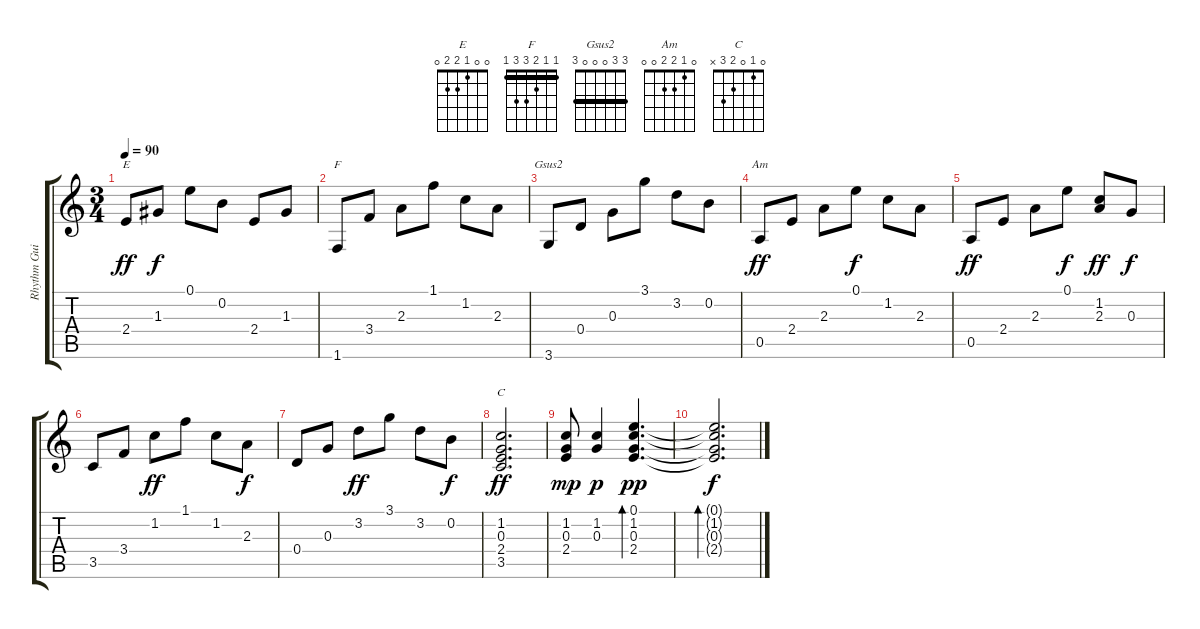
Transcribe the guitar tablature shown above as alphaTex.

\track ("Rhythm Guitar" "Rhythm Gui") {instrument acousticguitarsteel}
\staff {score tabs}
\tuning (E4 B3 G3 D3 A2 E2) {hide}
\chord ("E" 0 0 1 2 2 0)
\chord ("F" 1 1 2 3 3 1) {barre 1}
\chord ("Gsus2" 3 3 0 0 0 3) {barre 3}
\chord ("Am" 0 1 2 2 0 0)
\chord ("C" 0 1 0 2 3 x)
\ts (3 4)
\tempo 90
\clef g2
\ks c
2.4.8{ch "E" dy ff} 1.3.8{dy f} 0.1.8 0.2.8 2.4.8 1.3.8 |
1.6.8{ch "F"} 3.4.8 2.3.8 1.1.8 1.2.8 2.3.8 |
3.6.8{ch "Gsus2"} 0.4.8 0.3.8 3.1.8 3.2.8 0.2.8 |
0.5.8{ch "Am" dy ff} 2.4.8 2.3.8 0.1.8{dy f} 1.2.8 2.3.8 |
0.5.8{dy ff} 2.4.8 2.3.8 0.1.8{dy f} (1.2 2.3).8{dy ff} 0.3.8{dy f} |
3.5.8 3.4.8 1.2.8{dy ff} 1.1.8 1.2.8 2.3.8{dy f} |
0.4.8 0.3.8 3.2.8{dy ff} 3.1.8 3.2.8 0.2.8{dy f} |
(1.2 0.3 2.4 3.5).2{d ch "C" dy ff} |
(1.2 0.3 2.4).8{dy mp} (1.2 0.3).4{dy p} (0.1 1.2 0.3 2.4).4{d bd 480 dy pp} |
(0.1{t} 1.2{t} 0.3{t} 2.4{t}).2{d bd 480 dy f}
